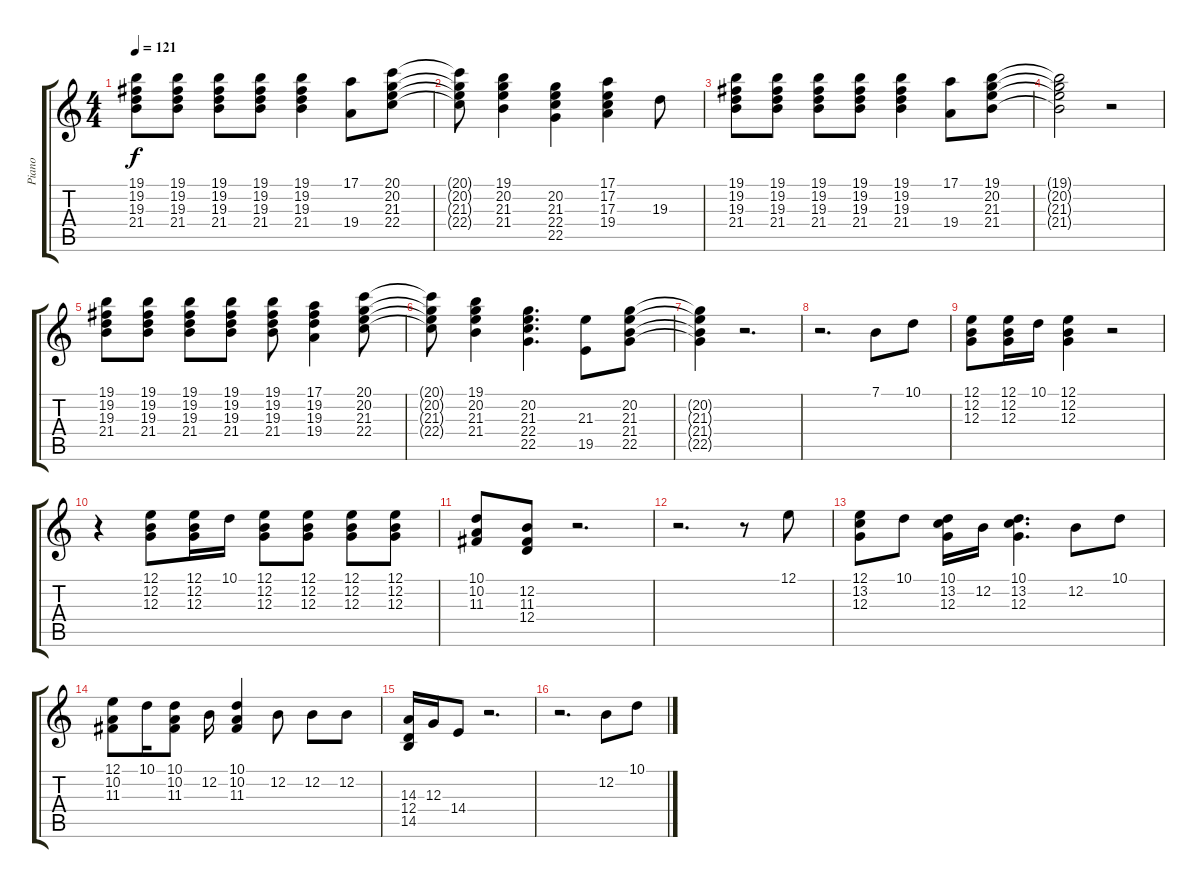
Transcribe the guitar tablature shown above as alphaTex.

\track ("Piano" "Piano") {instrument electricpiano1}
\staff {score tabs}
\tuning (E4 B3 G3 D3 A2 E2) {hide}
\ts (4 4)
\tempo 121
\clef g2
\ks c
(19.1 19.2 19.3 21.4).8{dy f} (19.1 19.2 19.3 21.4).8 (19.1 19.2 19.3 21.4).8 (19.1 19.2 19.3 21.4).8 (19.1 19.2 19.3 21.4).4 (17.1 19.4).8 (20.1 20.2 21.3 22.4).8 |
(20.1{t} 20.2{t} 21.3{t} 22.4{t}).8 (19.1 20.2 21.3 21.4).4 (20.2 21.3 22.4 22.5).4 (17.1 17.2 17.3 19.4).4 19.3.8 |
(19.1 19.2 19.3 21.4).8 (19.1 19.2 19.3 21.4).8 (19.1 19.2 19.3 21.4).8 (19.1 19.2 19.3 21.4).8 (19.1 19.2 19.3 21.4).4 (17.1 19.4).8 (19.1 20.2 21.3 21.4).8 |
(19.1{t} 20.2{t} 21.3{t} 21.4{t}).2 r.2 |
(19.1 19.2 19.3 21.4).8 (19.1 19.2 19.3 21.4).8 (19.1 19.2 19.3 21.4).8 (19.1 19.2 19.3 21.4).8 (19.1 19.2 19.3 21.4).8 (17.1 19.2 19.3 19.4).4 (20.1 20.2 21.3 22.4).8 |
(20.1{t} 20.2{t} 21.3{t} 22.4{t}).8 (19.1 20.2 21.3 21.4).4 (20.2 21.3 22.4 22.5).4{d} (21.3 19.5).8 (20.2 21.3 21.4 22.5).8 |
(20.2{t} 21.3{t} 21.4{t} 22.5{t}).4 r.2{d} |
r.2{d} 7.1.8 10.1.8 |
(12.1 12.2 12.3).8 (12.1 12.2 12.3).16 10.1.16 (12.1 12.2 12.3).4 r.2 |
r.4 (12.1 12.2 12.3).8 (12.1 12.2 12.3).16 10.1.16 (12.1 12.2 12.3).8 (12.1 12.2 12.3).8 (12.1 12.2 12.3).8 (12.1 12.2 12.3).8 |
(10.1 10.2 11.3).8 (12.2 11.3 12.4).8 r.2{d} |
r.2{d} r.8 12.1.8 |
(12.1 13.2 12.3).8 10.1.8 (10.1 13.2 12.3).16 12.2.16 (10.1 13.2 12.3).4{d} 12.2.8 10.1.8 |
(12.1 10.2 11.3).8 10.1.16 (10.1 10.2 11.3).8 12.2.16 (10.1 10.2 11.3).4 12.2.8 12.2.8 12.2.8 |
(14.3 12.4 14.5).16 12.3.16 14.4.8 r.2{d} |
r.2{d} 12.2.8 10.1.8
